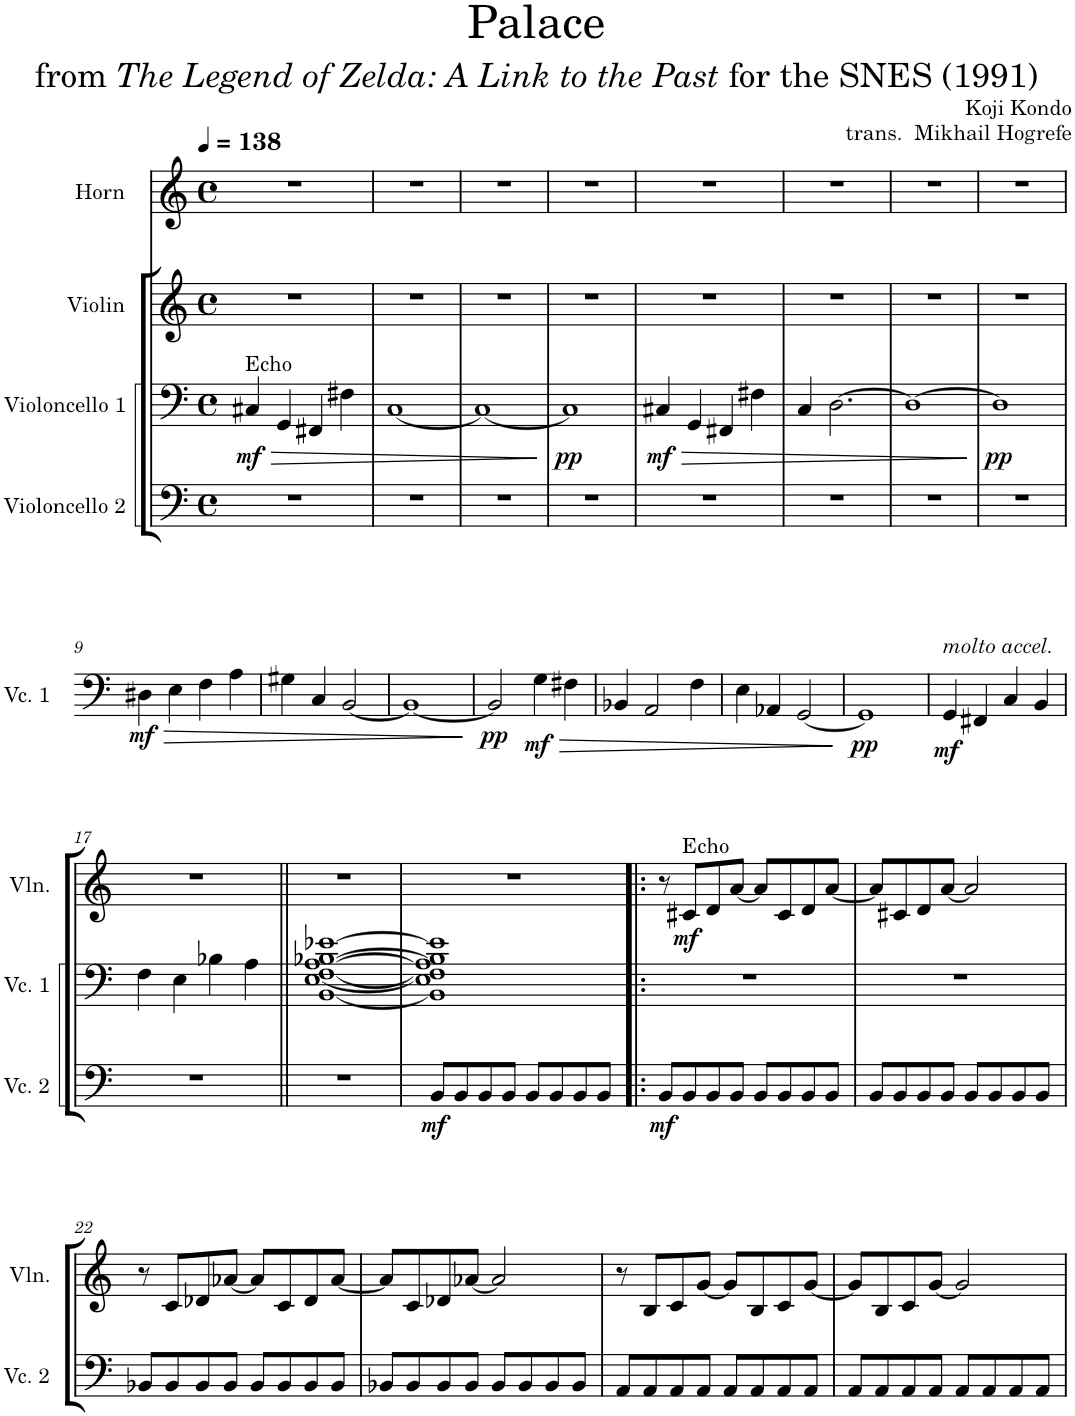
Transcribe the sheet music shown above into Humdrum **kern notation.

**kern	**dynam	**kern	**dynam	**kern	**dynam	**kern	**dynam	**kern	**dynam	**kern	**dynam	**kern	**dynam	**kern	**dynam	**kern	**dynam	**kern	**dynam	**kern	**dynam	**kern	**dynam	**kern
*part13	*part13	*part12	*part12	*part11	*part11	*part10	*part10	*part9	*part9	*part8	*part8	*part7	*part7	*part6	*part6	*part5	*part5	*part4	*part4	*part3	*part3	*part2	*part2	*part1
*staff13	*staff13	*staff12	*staff12	*staff11	*staff11	*staff10	*staff10	*staff9	*staff9	*staff8	*staff8	*staff7	*staff7	*staff6	*staff6	*staff5	*staff5	*staff4	*staff4	*staff3	*staff3	*staff2	*staff2	*staff1
*I"Violoncello 2	*	*I"Violoncello 8	*	*I"Violoncello 7	*	*I"Violoncello 6	*	*I"Violoncello 5	*	*I"Violoncello 4	*	*I"Violoncello 3	*	*I"Violoncello 1	*	*I"Violin 4	*	*I"Violin 3	*	*I"Violin 2	*	*I"Violin	*	*I"Horn
*I'Vc. 2	*	*I'Vc. 8	*	*I'Vc. 7	*	*I'Vc. 6	*	*I'Vc. 5	*	*I'Vc. 4	*	*I'Vc. 3	*	*I'Vc. 1	*	*I'Vln. 4	*	*I'Vln. 3	*	*I'Vln. 2	*	*I'Vln.	*	*I'Hn.
*	*	*stria5	*	*stria5	*	*stria5	*	*stria5	*	*stria5	*	*stria5	*	*	*	*stria5	*	*stria5	*	*stria5	*	*	*	*
*clefF4	*	*clefF4	*	*clefF4	*	*clefF4	*	*clefF4	*	*clefF4	*	*clefF4	*	*clefF4	*	*clefG2	*	*clefG2	*	*clefG2	*	*clefG2	*	*clefG2
*	*	*	*	*	*	*	*	*	*	*	*	*	*	*	*	*	*	*	*	*	*	*	*	*Trd4c7
*k[]	*	*k[]	*	*k[]	*	*k[]	*	*k[]	*	*k[]	*	*k[]	*	*k[]	*	*k[]	*	*k[]	*	*k[]	*	*k[]	*	*k[]
*M4/4	*	*M4/4	*	*M4/4	*	*M4/4	*	*M4/4	*	*M4/4	*	*M4/4	*	*M4/4	*	*M4/4	*	*M4/4	*	*M4/4	*	*M4/4	*	*M4/4
*met(c)	*	*met(c)	*	*met(c)	*	*met(c)	*	*met(c)	*	*met(c)	*	*met(c)	*	*met(c)	*	*met(c)	*	*met(c)	*	*met(c)	*	*met(c)	*	*met(c)
*MM138	*	*MM138	*	*MM138	*	*MM138	*	*MM138	*	*MM138	*	*MM138	*	*MM138	*	*MM138	*	*MM138	*	*MM138	*	*MM138	*	*MM138
=1	=1	=1	=1	=1	=1	=1	=1	=1	=1	=1	=1	=1	=1	=1	=1	=1	=1	=1	=1	=1	=1	=1	=1	=1
!	!	!	!	!	!	!	!	!	!	!	!	!	!	!LO:TX:a:t=Echo	!	!	!	!	!	!	!	!	!	!
!	!	!	!	!	!	!	!	!	!	!	!	!	!LO:HP:b	!	!LO:HP:b	!	!	!	!	!	!	!	!	!
!	!	!	!	!	!	!	!	!	!	!	!	!	!LO:DY:n=1:b	!	!LO:DY:n=1:b	!	!	!	!	!	!	!	!	!
1r	.	1r	.	1r	.	2r	.	2r	.	4r	.	[1C#X	> mf	4C#X/	> mf	1r	.	1r	.	1r	.	1r	.	1r
!	!	!	!	!	!	!	!	!	!	!	!LO:HP:b	!	!	!	!	!	!	!	!	!	!	!	!	!
!	!	!	!	!	!	!	!	!	!	!	!LO:DY:n=1:b	!	!	!	!	!	!	!	!	!	!	!	!	!
.	.	.	.	.	.	.	.	.	.	[2.GG	> mf	.	.	4GG/	.	.	.	.	.	.	.	.	.	.
!	!	!	!	!	!	!	!	!	!LO:HP:b	!	!	!	!	!	!	!	!	!	!	!	!	!	!	!
!	!	!	!	!	!	!	!	!	!LO:DY:n=1:b	!	!	!	!	!	!	!	!	!	!	!	!	!	!	!
.	.	.	.	.	.	4r	.	[2FF#X	> mf	.	.	.	.	4FF#X/	.	.	.	.	.	.	.	.	.	.
!	!	!	!	!	!	!	!LO:HP:b	!	!	!	!	!	!	!	!	!	!	!	!	!	!	!	!	!
!	!	!	!	!	!	!	!LO:DY:n=1:b	!	!	!	!	!	!	!	!	!	!	!	!	!	!	!	!	!
.	.	.	.	.	.	[4F#X	> mf	.	.	.	.	.	.	4F#X\	.	.	.	.	.	.	.	.	.	.
=2	=2	=2	=2	=2	=2	=2	=2	=2	=2	=2	=2	=2	=2	=2	=2	=2	=2	=2	=2	=2	=2	=2	=2	=2
!	!	!	!	!	!LO:HP:b	!	!	!	!	!	!	!	!	!	!	!	!	!	!	!	!	!	!	!
!	!	!	!	!	!LO:DY:n=1:b	!	!	!	!	!	!	!	!	!	!	!	!	!	!	!	!	!	!	!
1r	.	1r	.	[1C	> mf	1F#_	.	1FF#_	.	1GG_	.	1C#_	.	[1C	.	1r	.	1r	.	1r	.	1r	.	1r
.	.	.	.	.	.	.	.	.	.	.	]	.	]	.	.	.	.	.	.	.	.	.	.	.
=3	=3	=3	=3	=3	=3	=3	=3	=3	=3	=3	=3	=3	=3	=3	=3	=3	=3	=3	=3	=3	=3	=3	=3	=3
!	!	!	!	!	!	!	!	!	!	!	!LO:DY:b	!	!LO:DY:b	!	!	!	!	!	!	!	!	!	!	!
1r	.	1r	.	1C_	.	1F#_	.	1FF#_	.	1GG_	pp	1C#_	pp	1C_	.	1r	.	1r	.	1r	.	1r	.	1r
.	.	.	.	.	]	.	]	.	]	.	.	.	.	.	]	.	.	.	.	.	.	.	.	.
=4	=4	=4	=4	=4	=4	=4	=4	=4	=4	=4	=4	=4	=4	=4	=4	=4	=4	=4	=4	=4	=4	=4	=4	=4
!	!	!	!	!	!LO:DY:b	!	!LO:DY:b	!	!LO:DY:b	!	!	!	!	!	!LO:DY:b	!	!	!	!	!	!	!	!	!
1r	.	1r	.	1C]	pp	1F#]	pp	1FF#]	pp	1GG]	.	1C#]	.	1C]	pp	1r	.	1r	.	1r	.	1r	.	1r
=5	=5	=5	=5	=5	=5	=5	=5	=5	=5	=5	=5	=5	=5	=5	=5	=5	=5	=5	=5	=5	=5	=5	=5	=5
!	!	!	!	!	!	!	!	!	!	!	!	!	!LO:HP:b	!	!LO:HP:b	!	!	!	!	!	!	!	!	!
!	!	!	!	!	!	!	!	!	!	!	!	!	!LO:DY:n=1:b	!	!LO:DY:n=1:b	!	!	!	!	!	!	!	!	!
1r	.	1r	.	1r	.	2r	.	2r	.	4r	.	[1C#X	> mf	4C#X/	> mf	1r	.	1r	.	1r	.	1r	.	1r
!	!	!	!	!	!	!	!	!	!	!	!LO:HP:b	!	!	!	!	!	!	!	!	!	!	!	!	!
!	!	!	!	!	!	!	!	!	!	!	!LO:DY:n=1:b	!	!	!	!	!	!	!	!	!	!	!	!	!
.	.	.	.	.	.	.	.	.	.	[2.GG	> mf	.	.	4GG/	.	.	.	.	.	.	.	.	.	.
!	!	!	!	!	!	!	!	!	!LO:HP:b	!	!	!	!	!	!	!	!	!	!	!	!	!	!	!
!	!	!	!	!	!	!	!	!	!LO:DY:n=1:b	!	!	!	!	!	!	!	!	!	!	!	!	!	!	!
.	.	.	.	.	.	4r	.	[2FF#X	> mf	.	.	.	.	4FF#X/	.	.	.	.	.	.	.	.	.	.
!	!	!	!	!	!	!	!LO:HP:b	!	!	!	!	!	!	!	!	!	!	!	!	!	!	!	!	!
!	!	!	!	!	!	!	!LO:DY:n=1:b	!	!	!	!	!	!	!	!	!	!	!	!	!	!	!	!	!
.	.	.	.	.	.	[4F#X	> mf	.	.	.	.	.	.	4F#X\	.	.	.	.	.	.	.	.	.	.
=6	=6	=6	=6	=6	=6	=6	=6	=6	=6	=6	=6	=6	=6	=6	=6	=6	=6	=6	=6	=6	=6	=6	=6	=6
!	!	!	!	!	!LO:HP:b	!	!	!	!	!	!	!	!	!	!	!	!	!	!	!	!	!	!	!
!	!	!	!	!	!LO:DY:n=1:b	!	!	!	!	!	!	!	!	!	!	!	!	!	!	!	!	!	!	!
1r	.	4r	.	[1C	> mf	1F#_	.	1FF#_	.	1GG_	.	1C#_	.	4C/	.	1r	.	1r	.	1r	.	1r	.	1r
!	!	!	!LO:HP:b	!	!	!	!	!	!	!	!	!	!	!	!	!	!	!	!	!	!	!	!	!
!	!	!	!LO:DY:n=1:b	!	!	!	!	!	!	!	!	!	!	!	!	!	!	!	!	!	!	!	!	!
.	.	[2.D	> mf	.	.	.	.	.	.	.	.	.	.	[2.D\	.	.	.	.	.	.	.	.	.	.
.	.	.	.	.	.	.	.	.	]	.	]	.	]	.	.	.	.	.	.	.	.	.	.	.
=7	=7	=7	=7	=7	=7	=7	=7	=7	=7	=7	=7	=7	=7	=7	=7	=7	=7	=7	=7	=7	=7	=7	=7	=7
!	!	!	!	!	!	!	!	!	!LO:DY:b	!	!LO:DY:b	!	!LO:DY:b	!	!	!	!	!	!	!	!	!	!	!
1r	.	1D_	.	1C_	.	1F#_	.	1FF#_	pp	1GG_	pp	1C#_	pp	1D_	.	1r	.	1r	.	1r	.	1r	.	1r
.	.	.	]	.	]	.	]	.	.	.	.	.	.	.	]	.	.	.	.	.	.	.	.	.
=8	=8	=8	=8	=8	=8	=8	=8	=8	=8	=8	=8	=8	=8	=8	=8	=8	=8	=8	=8	=8	=8	=8	=8	=8
!	!	!	!LO:DY:b	!	!LO:DY:b	!	!LO:DY:b	!	!	!	!	!	!	!	!LO:DY:b	!	!	!	!	!	!	!	!	!
1r	.	1D]	pp	1C]	pp	1F#]	pp	1FF#]	.	1GG]	.	1C#]	.	1D]	pp	1r	.	1r	.	1r	.	1r	.	1r
!!LO:LB:g=z
=9	=9	=9	=9	=9	=9	=9	=9	=9	=9	=9	=9	=9	=9	=9	=9	=9	=9	=9	=9	=9	=9	=9	=9	=9
!	!	!	!	!	!	!	!	!	!	!	!	!	!LO:DY:b	!	!LO:HP:b	!	!	!	!	!	!	!	!	!
!	!	!	!	!	!	!	!	!	!	!	!	!	!	!	!LO:DY:n=1:b	!	!	!	!	!	!	!	!	!
1r	.	1r	.	1r	.	2r	.	2r	.	4r	.	[1D#X	mf	4D#X\	> mf	1r	.	1r	.	1r	.	1r	.	1r
!	!	!	!	!	!	!	!	!	!	!	!LO:HP:b	!	!	!	!	!	!	!	!	!	!	!	!	!
!	!	!	!	!	!	!	!	!	!	!	!LO:DY:n=1:b	!	!	!	!	!	!	!	!	!	!	!	!	!
.	.	.	.	.	.	.	.	.	.	[2.E	> mf	.	.	4E\	.	.	.	.	.	.	.	.	.	.
!	!	!	!	!	!	!	!	!	!LO:HP:b	!	!	!	!	!	!	!	!	!	!	!	!	!	!	!
!	!	!	!	!	!	!	!	!	!LO:DY:n=1:b	!	!	!	!	!	!	!	!	!	!	!	!	!	!	!
.	.	.	.	.	.	4r	.	[2F	> mf	.	.	.	.	4F\	.	.	.	.	.	.	.	.	.	.
!	!	!	!	!	!	!	!LO:HP:b	!	!	!	!	!	!	!	!	!	!	!	!	!	!	!	!	!
!	!	!	!	!	!	!	!LO:DY:n=1:b	!	!	!	!	!	!	!	!	!	!	!	!	!	!	!	!	!
.	.	.	.	.	.	[4A	> mf	.	.	.	.	.	.	4A\	.	.	.	.	.	.	.	.	.	.
=10	=10	=10	=10	=10	=10	=10	=10	=10	=10	=10	=10	=10	=10	=10	=10	=10	=10	=10	=10	=10	=10	=10	=10	=10
!	!	!	!	!	!LO:HP:b	!	!	!	!	!	!	!	!	!	!	!	!	!	!	!	!	!	!	!
!	!	!	!	!	!LO:DY:n=1:b	!	!	!	!	!	!	!	!	!	!	!	!	!	!	!	!	!	!	!
1r	.	4r	.	[1G#X	> mf	1A_	.	1F_	.	1E_	.	2D#]	.	4G#X\	.	1r	.	1r	.	1r	.	1r	.	1r
!	!	!	!LO:HP:b	!	!	!	!	!	!	!	!	!	!	!	!	!	!	!	!	!	!	!	!	!
!	!	!	!LO:DY:n=1:b	!	!	!	!	!	!	!	!	!	!	!	!	!	!	!	!	!	!	!	!	!
.	.	[2.C	> mf	.	.	.	.	.	.	.	.	.	.	4C/	.	.	.	.	.	.	.	.	.	.
!	!	!	!	!	!	!	!	!	!	!	!	!	!LO:HP:b	!	!	!	!	!	!	!	!	!	!	!
!	!	!	!	!	!	!	!	!	!	!	!	!	!LO:DY:n=1:b	!	!	!	!	!	!	!	!	!	!	!
.	.	.	.	.	.	.	.	.	.	.	.	[2BB	> mf	[2BB/	.	.	.	.	.	.	.	.	.	.
.	.	.	.	.	.	.	.	.	]	.	]	.	.	.	.	.	.	.	.	.	.	.	.	.
=11	=11	=11	=11	=11	=11	=11	=11	=11	=11	=11	=11	=11	=11	=11	=11	=11	=11	=11	=11	=11	=11	=11	=11	=11
!	!	!	!	!	!	!	!	!	!LO:DY:b	!	!LO:DY:b	!	!	!	!	!	!	!	!	!	!	!	!	!
1r	.	1C_	.	1G#_	.	1A_	.	1F_	pp	1E_	pp	1BB_	.	1BB_	.	1r	.	1r	.	1r	.	1r	.	1r
.	.	.	]	.	]	.	]	.	.	.	.	.	]	.	]	.	.	.	.	.	.	.	.	.
=12	=12	=12	=12	=12	=12	=12	=12	=12	=12	=12	=12	=12	=12	=12	=12	=12	=12	=12	=12	=12	=12	=12	=12	=12
!	!	!	!LO:DY:b	!	!LO:DY:b	!	!LO:DY:b	!	!	!	!	!	!LO:DY:b	!	!LO:DY:b	!	!	!	!	!	!	!	!	!
1r	.	2C]	pp	2G#]	pp	2A]	pp	2F]	.	2E]	.	2BB]	pp	2BB/]	pp	1r	.	1r	.	1r	.	1r	.	1r
!	!	!	!	!	!	!	!	!	!	!	!	!	!LO:HP:b	!	!LO:HP:b	!	!	!	!	!	!	!	!	!
!	!	!	!	!	!	!	!	!	!	!	!	!	!LO:DY:n=1:b	!	!LO:DY:n=1:b	!	!	!	!	!	!	!	!	!
.	.	2r	.	2r	.	2r	.	2r	.	4r	.	[2G	> mf	4G\	> mf	.	.	.	.	.	.	.	.	.
!	!	!	!	!	!	!	!	!	!	!	!LO:HP:b	!	!	!	!	!	!	!	!	!	!	!	!	!
!	!	!	!	!	!	!	!	!	!	!	!LO:DY:n=1:b	!	!	!	!	!	!	!	!	!	!	!	!	!
.	.	.	.	.	.	.	.	.	.	[4F#X	> mf	.	.	4F#X\	.	.	.	.	.	.	.	.	.	.
=13	=13	=13	=13	=13	=13	=13	=13	=13	=13	=13	=13	=13	=13	=13	=13	=13	=13	=13	=13	=13	=13	=13	=13	=13
!	!	!	!	!	!	!	!	!	!LO:HP:b	!	!	!	!	!	!	!	!	!	!	!	!	!	!	!
!	!	!	!	!	!	!	!	!	!LO:DY:n=1:b	!	!	!	!	!	!	!	!	!	!	!	!	!	!	!
1r	.	1r	.	2r	.	4r	.	[1BB-X	> mf	1F#_	.	1G_	.	4BB-X/	.	1r	.	1r	.	1r	.	1r	.	1r
!	!	!	!	!	!	!	!LO:HP:b	!	!	!	!	!	!	!	!	!	!	!	!	!	!	!	!	!
!	!	!	!	!	!	!	!LO:DY:n=1:b	!	!	!	!	!	!	!	!	!	!	!	!	!	!	!	!	!
.	.	.	.	.	.	[2.AA	> mf	.	.	.	.	.	.	2AA/	.	.	.	.	.	.	.	.	.	.
.	.	.	.	4r	.	.	.	.	.	.	.	.	.	.	.	.	.	.	.	.	.	.	.	.
!	!	!	!	!	!LO:HP:b	!	!	!	!	!	!	!	!	!	!	!	!	!	!	!	!	!	!	!
!	!	!	!	!	!LO:DY:n=1:b	!	!	!	!	!	!	!	!	!	!	!	!	!	!	!	!	!	!	!
.	.	.	.	[4F	> mf	.	.	.	.	.	.	.	.	4F\	.	.	.	.	.	.	.	.	.	.
.	.	.	.	.	.	.	.	.	.	.	]	.	]	.	.	.	.	.	.	.	.	.	.	.
=14	=14	=14	=14	=14	=14	=14	=14	=14	=14	=14	=14	=14	=14	=14	=14	=14	=14	=14	=14	=14	=14	=14	=14	=14
!	!	!	!LO:HP:b	!	!	!	!	!	!	!	!	!	!	!	!	!	!	!	!	!	!	!	!	!
!	!	!	!LO:DY:n=1:b	!	!	!	!	!	!	!	!LO:DY:b	!	!LO:DY:b	!	!	!	!	!	!	!	!	!	!	!
1r	.	[1E	> mf	1F_	.	1AA_	.	1BB-_	.	2F#]	pp	4G]	pp	4E\	.	1r	.	1r	.	1r	.	1r	.	1r
!	!	!	!	!	!	!	!	!	!	!	!	!	!LO:HP:b	!	!	!	!	!	!	!	!	!	!	!
!	!	!	!	!	!	!	!	!	!	!	!	!	!LO:DY:n=1:b	!	!	!	!	!	!	!	!	!	!	!
.	.	.	.	.	.	.	.	.	.	.	.	[2.AA-X	> mf	4AA-X/	.	.	.	.	.	.	.	.	.	.
!	!	!	!	!	!	!	!	!	!	!	!LO:HP:b	!	!	!	!	!	!	!	!	!	!	!	!	!
!	!	!	!	!	!	!	!	!	!	!	!LO:DY:n=1:b	!	!	!	!	!	!	!	!	!	!	!	!	!
.	.	.	.	.	.	.	.	.	.	[2GG	> mf	.	.	[2GG/	.	.	.	.	.	.	.	.	.	.
.	.	.	]	.	]	.	]	.	]	.	]	.	]	.	]	.	.	.	.	.	.	.	.	.
=15	=15	=15	=15	=15	=15	=15	=15	=15	=15	=15	=15	=15	=15	=15	=15	=15	=15	=15	=15	=15	=15	=15	=15	=15
!	!	!	!LO:DY:b	!	!LO:DY:b	!	!LO:DY:b	!	!LO:DY:b	!	!LO:DY:b	!	!LO:DY:b	!	!LO:DY:b	!	!	!	!	!	!	!	!	!
1r	.	1E]	pp	1F]	pp	1AA]	pp	1BB-]	pp	1GG]	pp	1AA-]	pp	1GG]	pp	1r	.	1r	.	1r	.	1r	.	1r
=16	=16	=16	=16	=16	=16	=16	=16	=16	=16	=16	=16	=16	=16	=16	=16	=16	=16	=16	=16	=16	=16	=16	=16	=16
!	!	!	!	!	!	!	!	!	!	!	!	!	!	!	!	!	!	!	!	!	!	!	!	!LO:TX:a:i:t=molto accel.
!	!	!	!	!	!	!	!	!	!	!	!	!	!LO:DY:b	!	!LO:DY:b	!	!	!	!	!	!	!	!	!
1r	.	1r	.	1r	.	2r	.	2r	.	4r	.	[1GG	mf	4GG/	mf	1r	.	1r	.	1r	.	1r	.	1r
!	!	!	!	!	!	!	!	!	!	!	!LO:DY:b	!	!	!	!	!	!	!	!	!	!	!	!	!
.	.	.	.	.	.	.	.	.	.	[2.FF#X	mf	.	.	4FF#X/	.	.	.	.	.	.	.	.	.	.
!	!	!	!	!	!	!	!	!	!LO:DY:b	!	!	!	!	!	!	!	!	!	!	!	!	!	!	!
.	.	.	.	.	.	4r	.	[2C	mf	.	.	.	.	4C/	.	.	.	.	.	.	.	.	.	.
!	!	!	!	!	!	!	!LO:DY:b	!	!	!	!	!	!	!	!	!	!	!	!	!	!	!	!	!
.	.	.	.	.	.	[4BB	mf	.	.	.	.	.	.	4BB/	.	.	.	.	.	.	.	.	.	.
!!LO:LB:g=z
=17	=17	=17	=17	=17	=17	=17	=17	=17	=17	=17	=17	=17	=17	=17	=17	=17	=17	=17	=17	=17	=17	=17	=17	=17
!	!	!	!	!	!LO:DY:b	!	!	!	!	!	!	!	!	!	!	!	!	!	!	!	!	!	!	!
1r	.	4r	.	1F	mf	1BB]	.	1C]	.	2.FF#]	.	2GG]	.	4F\	.	1r	.	1r	.	1r	.	1r	.	1r
!	!	!	!LO:DY:b	!	!	!	!	!	!	!	!	!	!	!	!	!	!	!	!	!	!	!	!	!
.	.	2.E	mf	.	.	.	.	.	.	.	.	.	.	4E\	.	.	.	.	.	.	.	.	.	.
.	.	.	.	.	.	.	.	.	.	.	.	2B-X	.	4B-X\	.	.	.	.	.	.	.	.	.	.
.	.	.	.	.	.	.	.	.	.	4A	.	.	.	4A\	.	.	.	.	.	.	.	.	.	.
=18||	=18||	=18||	=18||	=18||	=18||	=18||	=18||	=18||	=18||	=18||	=18||	=18||	=18||	=18||	=18||	=18||	=18||	=18||	=18||	=18||	=18||	=18||	=18||	=18||
1r	.	1r	.	1r	.	1r	.	1r	.	1r	.	1r	.	[1BB [1E [1F [1A [1B-X [1e-X	.	1r	.	1r	.	1r	.	1r	.	1r
=19	=19	=19	=19	=19	=19	=19	=19	=19	=19	=19	=19	=19	=19	=19	=19	=19	=19	=19	=19	=19	=19	=19	=19	=19
!	!LO:DY:b	!	!	!	!	!	!	!	!	!	!	!	!	!	!	!	!	!	!	!	!	!	!	!
8BB/L	mf	1r	.	1r	.	1r	.	1r	.	1r	.	1r	.	1BB] 1E] 1F] 1A] 1B-] 1e-]	.	1r	.	1r	.	1r	.	1r	.	1r
8BB/	.	.	.	.	.	.	.	.	.	.	.	.	.	.	.	.	.	.	.	.	.	.	.	.
8BB/	.	.	.	.	.	.	.	.	.	.	.	.	.	.	.	.	.	.	.	.	.	.	.	.
8BB/J	.	.	.	.	.	.	.	.	.	.	.	.	.	.	.	.	.	.	.	.	.	.	.	.
8BB/L	.	.	.	.	.	.	.	.	.	.	.	.	.	.	.	.	.	.	.	.	.	.	.	.
8BB/	.	.	.	.	.	.	.	.	.	.	.	.	.	.	.	.	.	.	.	.	.	.	.	.
8BB/	.	.	.	.	.	.	.	.	.	.	.	.	.	.	.	.	.	.	.	.	.	.	.	.
8BB/J	.	.	.	.	.	.	.	.	.	.	.	.	.	.	.	.	.	.	.	.	.	.	.	.
=20!|:	=20!|:	=20!|:	=20!|:	=20!|:	=20!|:	=20!|:	=20!|:	=20!|:	=20!|:	=20!|:	=20!|:	=20!|:	=20!|:	=20!|:	=20!|:	=20!|:	=20!|:	=20!|:	=20!|:	=20!|:	=20!|:	=20!|:	=20!|:	=20!|:
!	!LO:DY:b	!	!	!	!	!	!	!	!	!	!	!	!	!	!	!	!	!	!	!	!	!	!	!
8BB/L	mf	1r	.	1r	.	1r	.	1r	.	1r	.	1r	.	1r	.	4r	.	4r	.	8r	.	8r	.	1r
!	!	!	!	!	!	!	!	!	!	!	!	!	!	!	!	!	!	!	!	!	!	!LO:TX:a:t=Echo	!	!
!	!	!	!	!	!	!	!	!	!	!	!	!	!	!	!	!	!	!	!	!	!LO:DY:b	!	!LO:DY:b	!
8BB/	.	.	.	.	.	.	.	.	.	.	.	.	.	.	.	.	.	.	.	[8c#X^	mf	8c#X/L	mf	.
!	!	!	!	!	!	!	!	!	!	!	!	!	!	!	!	!	!	!	!LO:DY:b	!	!LO:DY:b	!	!	!
8BB/	.	.	.	.	.	.	.	.	.	.	.	.	.	.	.	8r	.	[8d^	mf	4.c#]	p	8d/	.	.
!	!	!	!	!	!	!	!	!	!	!	!	!	!	!	!	!	!LO:DY:b	!	!LO:DY:b	!	!	!	!	!
8BB/J	.	.	.	.	.	.	.	.	.	.	.	.	.	.	.	[8a^	mf	4.d]	p	.	.	[8a/J	.	.
!	!	!	!	!	!	!	!	!	!	!	!	!	!	!	!	!	!LO:DY:b	!	!	!	!	!	!	!
8BB/L	.	.	.	.	.	.	.	.	.	.	.	.	.	.	.	4.a]	p	.	.	.	.	8a/L]	.	.
!	!	!	!	!	!	!	!	!	!	!	!	!	!	!	!	!	!	!	!	!	!LO:DY:b	!	!	!
8BB/	.	.	.	.	.	.	.	.	.	.	.	.	.	.	.	.	.	.	.	[8c#^	mf	8c#/	.	.
!	!	!	!	!	!	!	!	!	!	!	!	!	!	!	!	!	!	!	!LO:DY:b	!	!LO:DY:b	!	!	!
8BB/	.	.	.	.	.	.	.	.	.	.	.	.	.	.	.	.	.	[8d^/L	mf	4c#_	p	8d/	.	.
!	!	!	!	!	!	!	!	!	!	!	!	!	!	!	!	!	!LO:DY:b	!	!LO:DY:b	!	!	!	!	!
8BB/J	.	.	.	.	.	.	.	.	.	.	.	.	.	.	.	[8a^	mf	8d/J_	p	.	.	[8a/J	.	.
=21	=21	=21	=21	=21	=21	=21	=21	=21	=21	=21	=21	=21	=21	=21	=21	=21	=21	=21	=21	=21	=21	=21	=21	=21
!	!	!	!	!	!	!	!	!	!	!	!	!	!	!	!	!	!LO:DY:b	!	!	!	!	!	!	!
8BB/L	.	1r	.	1r	.	1r	.	1r	.	1r	.	1r	.	1r	.	4a_	p	4d]	.	8c#/L]	.	8a/L]	.	1r
!	!	!	!	!	!	!	!	!	!	!	!	!	!	!	!	!	!	!	!	!	!LO:DY:b	!	!	!
8BB/	.	.	.	.	.	.	.	.	.	.	.	.	.	.	.	.	.	.	.	[8c#X^/J	mf	8c#X/	.	.
!	!	!	!	!	!	!	!	!	!	!	!	!	!	!	!	!	!	!	!LO:DY:b	!	!LO:DY:b	!	!	!
8BB/	.	.	.	.	.	.	.	.	.	.	.	.	.	.	.	8a/L]	.	[8d^/L	mf	2.c#]	p	8d/	.	.
!	!	!	!	!	!	!	!	!	!	!	!	!	!	!	!	!	!LO:DY:b	!	!LO:DY:b	!	!	!	!	!
8BB/J	.	.	.	.	.	.	.	.	.	.	.	.	.	.	.	[8a^/J	mf	8d/J_	p	.	.	[8a/J	.	.
!	!	!	!	!	!	!	!	!	!	!	!	!	!	!	!	!	!LO:DY:b	!	!	!	!	!	!	!
8BB/L	.	.	.	.	.	.	.	.	.	.	.	.	.	.	.	8a_	p	2d]	.	.	.	2a/]	.	.
8BB/	.	.	.	.	.	.	.	.	.	.	.	.	.	.	.	4.a]	.	.	.	.	.	.	.	.
8BB/	.	.	.	.	.	.	.	.	.	.	.	.	.	.	.	.	.	.	.	.	.	.	.	.
8BB/J	.	.	.	.	.	.	.	.	.	.	.	.	.	.	.	.	.	.	.	.	.	.	.	.
!!LO:LB:g=z
=22	=22	=22	=22	=22	=22	=22	=22	=22	=22	=22	=22	=22	=22	=22	=22	=22	=22	=22	=22	=22	=22	=22	=22	=22
8BB-X/L	.	1r	.	1r	.	1r	.	1r	.	1r	.	1r	.	1r	.	4r	.	4r	.	8r	.	8r	.	1r
!	!	!	!	!	!	!	!	!	!	!	!	!	!	!	!	!	!	!	!	!	!LO:DY:b	!	!	!
8BB-/	.	.	.	.	.	.	.	.	.	.	.	.	.	.	.	.	.	.	.	[8c^	mf	8c/L	.	.
!	!	!	!	!	!	!	!	!	!	!	!	!	!	!	!	!	!	!	!LO:DY:b	!	!LO:DY:b	!	!	!
8BB-/	.	.	.	.	.	.	.	.	.	.	.	.	.	.	.	8r	.	[8d-X^	mf	4.c]	p	8d-X/	.	.
!	!	!	!	!	!	!	!	!	!	!	!	!	!	!	!	!	!LO:DY:b	!	!LO:DY:b	!	!	!	!	!
8BB-/J	.	.	.	.	.	.	.	.	.	.	.	.	.	.	.	[8a-X^	mf	4.d-]	p	.	.	[8a-X/J	.	.
!	!	!	!	!	!	!	!	!	!	!	!	!	!	!	!	!	!LO:DY:b	!	!	!	!	!	!	!
8BB-/L	.	.	.	.	.	.	.	.	.	.	.	.	.	.	.	4.a-]	p	.	.	.	.	8a-/L]	.	.
!	!	!	!	!	!	!	!	!	!	!	!	!	!	!	!	!	!	!	!	!	!LO:DY:b	!	!	!
8BB-/	.	.	.	.	.	.	.	.	.	.	.	.	.	.	.	.	.	.	.	[8c^	mf	8c/	.	.
!	!	!	!	!	!	!	!	!	!	!	!	!	!	!	!	!	!	!	!LO:DY:b	!	!LO:DY:b	!	!	!
8BB-/	.	.	.	.	.	.	.	.	.	.	.	.	.	.	.	.	.	[8d-^/L	mf	4c_	p	8d-/	.	.
!	!	!	!	!	!	!	!	!	!	!	!	!	!	!	!	!	!LO:DY:b	!	!LO:DY:b	!	!	!	!	!
8BB-/J	.	.	.	.	.	.	.	.	.	.	.	.	.	.	.	[8a-^	mf	8d-/J_	p	.	.	[8a-/J	.	.
=23	=23	=23	=23	=23	=23	=23	=23	=23	=23	=23	=23	=23	=23	=23	=23	=23	=23	=23	=23	=23	=23	=23	=23	=23
!	!	!	!	!	!	!	!	!	!	!	!	!	!	!	!	!	!LO:DY:b	!	!	!	!	!	!	!
8BB-X/L	.	1r	.	1r	.	1r	.	1r	.	1r	.	1r	.	1r	.	4a-_	p	4d-]	.	8c/L]	.	8a-/L]	.	1r
!	!	!	!	!	!	!	!	!	!	!	!	!	!	!	!	!	!	!	!	!	!LO:DY:b	!	!	!
8BB-/	.	.	.	.	.	.	.	.	.	.	.	.	.	.	.	.	.	.	.	[8c^/J	mf	8c/	.	.
!	!	!	!	!	!	!	!	!	!	!	!	!	!	!	!	!	!	!	!LO:DY:b	!	!LO:DY:b	!	!	!
8BB-/	.	.	.	.	.	.	.	.	.	.	.	.	.	.	.	8a-/L]	.	[8d-X^/L	mf	2.c]	p	8d-X/	.	.
!	!	!	!	!	!	!	!	!	!	!	!	!	!	!	!	!	!LO:DY:b	!	!LO:DY:b	!	!	!	!	!
8BB-/J	.	.	.	.	.	.	.	.	.	.	.	.	.	.	.	[8a-X^/J	mf	8d-/J_	p	.	.	[8a-X/J	.	.
!	!	!	!	!	!	!	!	!	!	!	!	!	!	!	!	!	!LO:DY:b	!	!	!	!	!	!	!
8BB-/L	.	.	.	.	.	.	.	.	.	.	.	.	.	.	.	8a-_	p	2d-]	.	.	.	2a-/]	.	.
8BB-/	.	.	.	.	.	.	.	.	.	.	.	.	.	.	.	4.a-]	.	.	.	.	.	.	.	.
8BB-/	.	.	.	.	.	.	.	.	.	.	.	.	.	.	.	.	.	.	.	.	.	.	.	.
8BB-/J	.	.	.	.	.	.	.	.	.	.	.	.	.	.	.	.	.	.	.	.	.	.	.	.
=24	=24	=24	=24	=24	=24	=24	=24	=24	=24	=24	=24	=24	=24	=24	=24	=24	=24	=24	=24	=24	=24	=24	=24	=24
8AA/L	.	1r	.	1r	.	1r	.	1r	.	1r	.	1r	.	1r	.	4r	.	4r	.	8r	.	8r	.	1r
!	!	!	!	!	!	!	!	!	!	!	!	!	!	!	!	!	!	!	!	!	!LO:DY:b	!	!	!
8AA/	.	.	.	.	.	.	.	.	.	.	.	.	.	.	.	.	.	.	.	[8B^	mf	8B/L	.	.
!	!	!	!	!	!	!	!	!	!	!	!	!	!	!	!	!	!	!	!LO:DY:b	!	!LO:DY:b	!	!	!
8AA/	.	.	.	.	.	.	.	.	.	.	.	.	.	.	.	8r	.	[8c^	mf	4.B]	p	8c/	.	.
!	!	!	!	!	!	!	!	!	!	!	!	!	!	!	!	!	!LO:DY:b	!	!LO:DY:b	!	!	!	!	!
8AA/J	.	.	.	.	.	.	.	.	.	.	.	.	.	.	.	[8g^	mf	4.c]	p	.	.	[8g/J	.	.
!	!	!	!	!	!	!	!	!	!	!	!	!	!	!	!	!	!LO:DY:b	!	!	!	!	!	!	!
8AA/L	.	.	.	.	.	.	.	.	.	.	.	.	.	.	.	4.g]	p	.	.	.	.	8g/L]	.	.
!	!	!	!	!	!	!	!	!	!	!	!	!	!	!	!	!	!	!	!	!	!LO:DY:b	!	!	!
8AA/	.	.	.	.	.	.	.	.	.	.	.	.	.	.	.	.	.	.	.	[8B^	mf	8B/	.	.
!	!	!	!	!	!	!	!	!	!	!	!	!	!	!	!	!	!	!	!LO:DY:b	!	!LO:DY:b	!	!	!
8AA/	.	.	.	.	.	.	.	.	.	.	.	.	.	.	.	.	.	[8c^/L	mf	4B_	p	8c/	.	.
!	!	!	!	!	!	!	!	!	!	!	!	!	!	!	!	!	!LO:DY:b	!	!LO:DY:b	!	!	!	!	!
8AA/J	.	.	.	.	.	.	.	.	.	.	.	.	.	.	.	[8g^	mf	8c/J_	p	.	.	[8g/J	.	.
=25	=25	=25	=25	=25	=25	=25	=25	=25	=25	=25	=25	=25	=25	=25	=25	=25	=25	=25	=25	=25	=25	=25	=25	=25
!	!	!	!	!	!	!	!	!	!	!	!	!	!	!	!	!	!LO:DY:b	!	!	!	!	!	!	!
8AA/L	.	1r	.	1r	.	1r	.	1r	.	1r	.	1r	.	1r	.	4g_	p	4c]	.	8B/L]	.	8g/L]	.	1r
!	!	!	!	!	!	!	!	!	!	!	!	!	!	!	!	!	!	!	!	!	!LO:DY:b	!	!	!
8AA/	.	.	.	.	.	.	.	.	.	.	.	.	.	.	.	.	.	.	.	[8B^/J	mf	8B/	.	.
!	!	!	!	!	!	!	!	!	!	!	!	!	!	!	!	!	!	!	!LO:DY:b	!	!LO:DY:b	!	!	!
8AA/	.	.	.	.	.	.	.	.	.	.	.	.	.	.	.	8g/L]	.	[8c^/L	mf	2.B]	p	8c/	.	.
!	!	!	!	!	!	!	!	!	!	!	!	!	!	!	!	!	!LO:DY:b	!	!LO:DY:b	!	!	!	!	!
8AA/J	.	.	.	.	.	.	.	.	.	.	.	.	.	.	.	[8g^/J	mf	8c/J_	p	.	.	[8g/J	.	.
!	!	!	!	!	!	!	!	!	!	!	!	!	!	!	!	!	!LO:DY:b	!	!	!	!	!	!	!
8AA/L	.	.	.	.	.	.	.	.	.	.	.	.	.	.	.	8g_	p	2c]	.	.	.	2g/]	.	.
8AA/	.	.	.	.	.	.	.	.	.	.	.	.	.	.	.	4.g]	.	.	.	.	.	.	.	.
8AA/	.	.	.	.	.	.	.	.	.	.	.	.	.	.	.	.	.	.	.	.	.	.	.	.
8AA/J	.	.	.	.	.	.	.	.	.	.	.	.	.	.	.	.	.	.	.	.	.	.	.	.
=	=	=	=	=	=	=	=	=	=	=	=	=	=	=	=	=	=	=	=	=	=	=	=	=
*-	*-	*-	*-	*-	*-	*-	*-	*-	*-	*-	*-	*-	*-	*-	*-	*-	*-	*-	*-	*-	*-	*-	*-	*-
